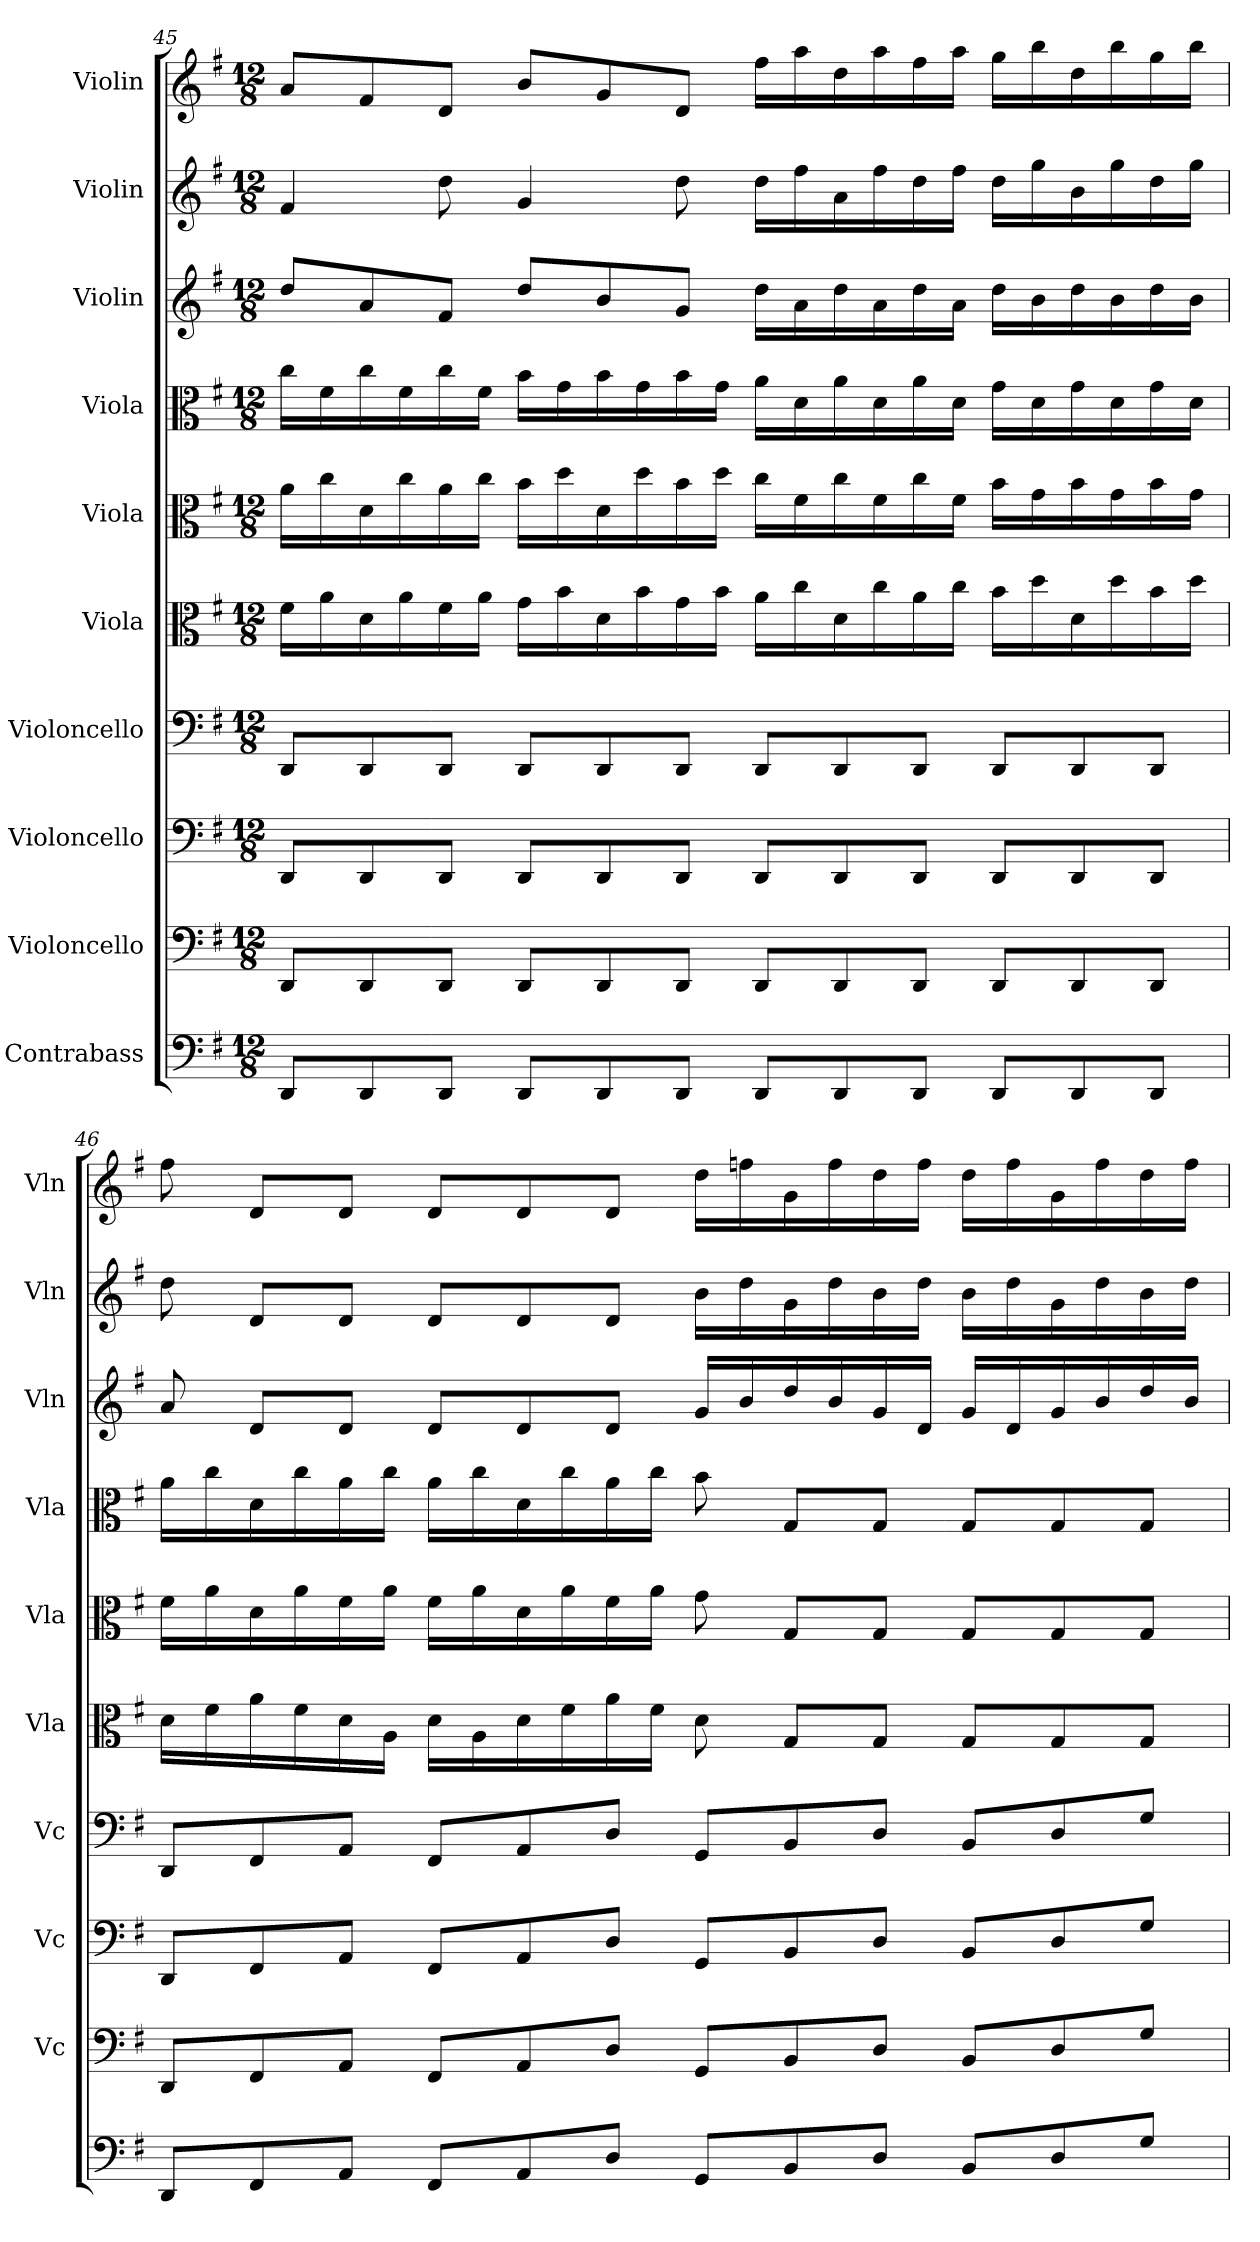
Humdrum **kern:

**kern	**kern	**kern	**kern	**kern	**kern	**kern	**kern	**kern	**kern
*part10	*part9	*part8	*part7	*part6	*part5	*part4	*part3	*part2	*part1
*staff10	*staff9	*staff8	*staff7	*staff6	*staff5	*staff4	*staff3	*staff2	*staff1
*I"Contrabass	*I"Violoncello	*I"Violoncello	*I"Violoncello	*I"Viola	*I"Viola	*I"Viola	*I"Violin	*I"Violin	*I"Violin
*	*I'Vc	*I'Vc	*I'Vc	*I'Vla	*I'Vla	*I'Vla	*I'Vln	*I'Vln	*I'Vln
*clefF4	*clefF4	*clefF4	*clefF4	*clefC3	*clefC3	*clefC3	*clefG2	*clefG2	*clefG2
*k[f#]	*k[f#]	*k[f#]	*k[f#]	*k[f#]	*k[f#]	*k[f#]	*k[f#]	*k[f#]	*k[f#]
*G:	*G:	*G:	*G:	*G:	*G:	*G:	*G:	*G:	*G:
*M12/8	*M12/8	*M12/8	*M12/8	*M12/8	*M12/8	*M12/8	*M12/8	*M12/8	*M12/8
=45	=45	=45	=45	=45	=45	=45	=45	=45	=45
8DD/L	8DD/L	8DD/L	8DD/L	16f#\LL	16a\LL	16cc\LL	8dd/L	4f#/	8a/L
.	.	.	.	16a\	16cc\	16f#\	.	.	.
8DD/	8DD/	8DD/	8DD/	16d\	16d\	16cc\	8a/	.	8f#/
.	.	.	.	16a\	16cc\	16f#\	.	.	.
8DD/J	8DD/J	8DD/J	8DD/J	16f#\	16a\	16cc\	8f#/J	8dd\	8d/J
.	.	.	.	16a\JJ	16cc\JJ	16f#\JJ	.	.	.
8DD/L	8DD/L	8DD/L	8DD/L	16g\LL	16b\LL	16b\LL	8dd/L	4g/	8b/L
.	.	.	.	16b\	16dd\	16g\	.	.	.
8DD/	8DD/	8DD/	8DD/	16d\	16d\	16b\	8b/	.	8g/
.	.	.	.	16b\	16dd\	16g\	.	.	.
8DD/J	8DD/J	8DD/J	8DD/J	16g\	16b\	16b\	8g/J	8dd\	8d/J
.	.	.	.	16b\JJ	16dd\JJ	16g\JJ	.	.	.
8DD/L	8DD/L	8DD/L	8DD/L	16a\LL	16cc\LL	16a\LL	16dd\LL	16dd\LL	16ff#\LL
.	.	.	.	16cc\	16f#\	16d\	16a\	16ff#\	16aa\
8DD/	8DD/	8DD/	8DD/	16d\	16cc\	16a\	16dd\	16a\	16dd\
.	.	.	.	16cc\	16f#\	16d\	16a\	16ff#\	16aa\
8DD/J	8DD/J	8DD/J	8DD/J	16a\	16cc\	16a\	16dd\	16dd\	16ff#\
.	.	.	.	16cc\JJ	16f#\JJ	16d\JJ	16a\JJ	16ff#\JJ	16aa\JJ
8DD/L	8DD/L	8DD/L	8DD/L	16b\LL	16b\LL	16g\LL	16dd\LL	16dd\LL	16gg\LL
.	.	.	.	16dd\	16g\	16d\	16b\	16gg\	16bb\
8DD/	8DD/	8DD/	8DD/	16d\	16b\	16g\	16dd\	16b\	16dd\
.	.	.	.	16dd\	16g\	16d\	16b\	16gg\	16bb\
8DD/J	8DD/J	8DD/J	8DD/J	16b\	16b\	16g\	16dd\	16dd\	16gg\
.	.	.	.	16dd\JJ	16g\JJ	16d\JJ	16b\JJ	16gg\JJ	16bb\JJ
=46	=46	=46	=46	=46	=46	=46	=46	=46	=46
8DD/L	8DD/L	8DD/L	8DD/L	16d\LL	16f#\LL	16a\LL	8a/	8dd\	8ff#\
.	.	.	.	16f#\	16a\	16cc\	.	.	.
8FF#/	8FF#/	8FF#/	8FF#/	16a\	16d\	16d\	8d/L	8d/L	8d/L
.	.	.	.	16f#\	16a\	16cc\	.	.	.
8AA/J	8AA/J	8AA/J	8AA/J	16d\	16f#\	16a\	8d/J	8d/J	8d/J
.	.	.	.	16A\JJ	16a\JJ	16cc\JJ	.	.	.
8FF#/L	8FF#/L	8FF#/L	8FF#/L	16d\LL	16f#\LL	16a\LL	8d/L	8d/L	8d/L
.	.	.	.	16A\	16a\	16cc\	.	.	.
8AA/	8AA/	8AA/	8AA/	16d\	16d\	16d\	8d/	8d/	8d/
.	.	.	.	16f#\	16a\	16cc\	.	.	.
8D/J	8D/J	8D/J	8D/J	16a\	16f#\	16a\	8d/J	8d/J	8d/J
.	.	.	.	16f#\JJ	16a\JJ	16cc\JJ	.	.	.
8GG/L	8GG/L	8GG/L	8GG/L	8d\	8g\	8b\	16g/LL	16b\LL	16dd\LL
.	.	.	.	.	.	.	16b/	16dd\	16ffn\
8BB/	8BB/	8BB/	8BB/	8G/L	8G/L	8G/L	16dd/	16g\	16g\
.	.	.	.	.	.	.	16b/	16dd\	16ff\
8D/J	8D/J	8D/J	8D/J	8G/J	8G/J	8G/J	16g/	16b\	16dd\
.	.	.	.	.	.	.	16d/JJ	16dd\JJ	16ff\JJ
8BB/L	8BB/L	8BB/L	8BB/L	8G/L	8G/L	8G/L	16g/LL	16b\LL	16dd\LL
.	.	.	.	.	.	.	16d/	16dd\	16ff\
8D/	8D/	8D/	8D/	8G/	8G/	8G/	16g/	16g\	16g\
.	.	.	.	.	.	.	16b/	16dd\	16ff\
8G/J	8G/J	8G/J	8G/J	8G/J	8G/J	8G/J	16dd/	16b\	16dd\
.	.	.	.	.	.	.	16b/JJ	16dd\JJ	16ff\JJ
=	=	=	=	=	=	=	=	=	=
*-	*-	*-	*-	*-	*-	*-	*-	*-	*-
